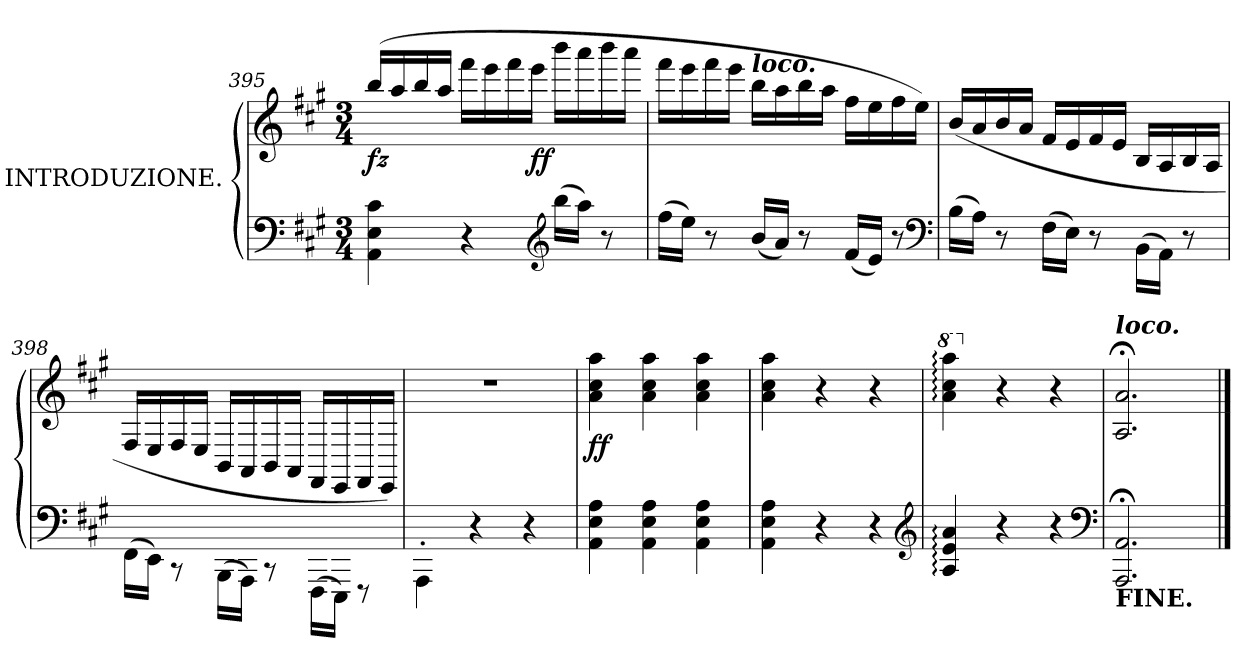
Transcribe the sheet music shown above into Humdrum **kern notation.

**kern	**kern	**dynam
*part1	*part1	*part1
*staff2	*staff1	*staff1/2
*I"INTRODUZIONE.	*	*
*clefF4	*clefG2	*
*k[f#c#g#]	*k[f#c#g#]	*
*A:	*A:	*
*M3/4	*M3/4	*
=395	=395	=395
!	!	!LO:DY:b
4AA 4E 4c#	(>16bb/LL	fz
.	16aa	.
.	16bb/	.
.	16aaJJ	.
4r	16fff#LL	.
.	16eee\	.
.	16fff#	.
!	!	!LO:DY:b
.	16eeeJJ	ff
*clefG2	*	*
(>16bbLL	16bbb\LL	.
16aaJJ)	16aaa	.
8r	16bbb	.
.	16aaaJJ	.
=396	=396	=396
(>16ff#LL	16fff#LL	.
16eeJJ)	16eee	.
8r	16fff#	.
.	16eeeJJ	.
!	!LO:TX:a:Bi:t=loco.	!
(<16b/LL	16bbLL	.
16a/JJ)	16aa	.
8r	16bb	.
.	16aaJJ	.
(<16f#/LL	16ff#LL	.
16eJJ)	16ee	.
8r	16ff#	.
.	16eeJJ)	.
*clefF4	*	*
=397	=397	=397
(>16BLL	(>16b/LL	.
16A\JJ)	16a/	.
8r	16b/	.
.	16aJJ	.
(>16F#\LL	16f#/LL	.
16EJJ)	16e/	.
8r	16f#/	.
.	16eJJ	.
(<16BB\LL	16B/LL	.
16AA\JJ)	16A/	.
8r	16B/	.
.	16A/JJ	.
=398	=398	=398
(<16FF#\LL	16F#/LL	.
16EEJJ)	16E/	.
8rCC	16F#/	.
.	16E/JJ	.
(<16BBB\LL	16BB/LL	.
16AAAJJ)	16AA/	.
8rCC	16BB/	.
.	16AA/JJ	.
(<16FFF#\LL	16FF#/LL	.
16EEEJJ)	16EE/	.
8rFFF	16FF#/	.
.	16EE/JJ)	.
=399	=399	=399
!	!LO:N:vis=2	!
4AAA'>\	2.rdd	.
4r	.	.
4r	.	.
=400	=400	=400
!	!	!LO:DY:b
4AA 4E 4A	4a 4cc# 4aa	ff
4AA 4E 4A	4a 4cc# 4aa	.
4AA 4E 4A	4a 4cc# 4aa	.
=401	=401	=401
4AA 4E 4A	4a 4cc# 4aa	.
4r	4r	.
4r	4r	.
*clefG2	*	*
=402	=402	=402
*	*8va	*
4A: 4e: 4a:	4aa:\ 4ccc#:\ 4aaa:\	.
*	*X8va	*
4r	4r	.
4r	4r	.
*clefF4	*	*
=403	=403	=403
!	!LO:TX:a:Bi:t=loco.	!
!LO:TX:b:B:t=FINE.	!	!
2.AAA; 2.AA;	2.A;< 2.a;<	.
==	==	==
*-	*-	*-
